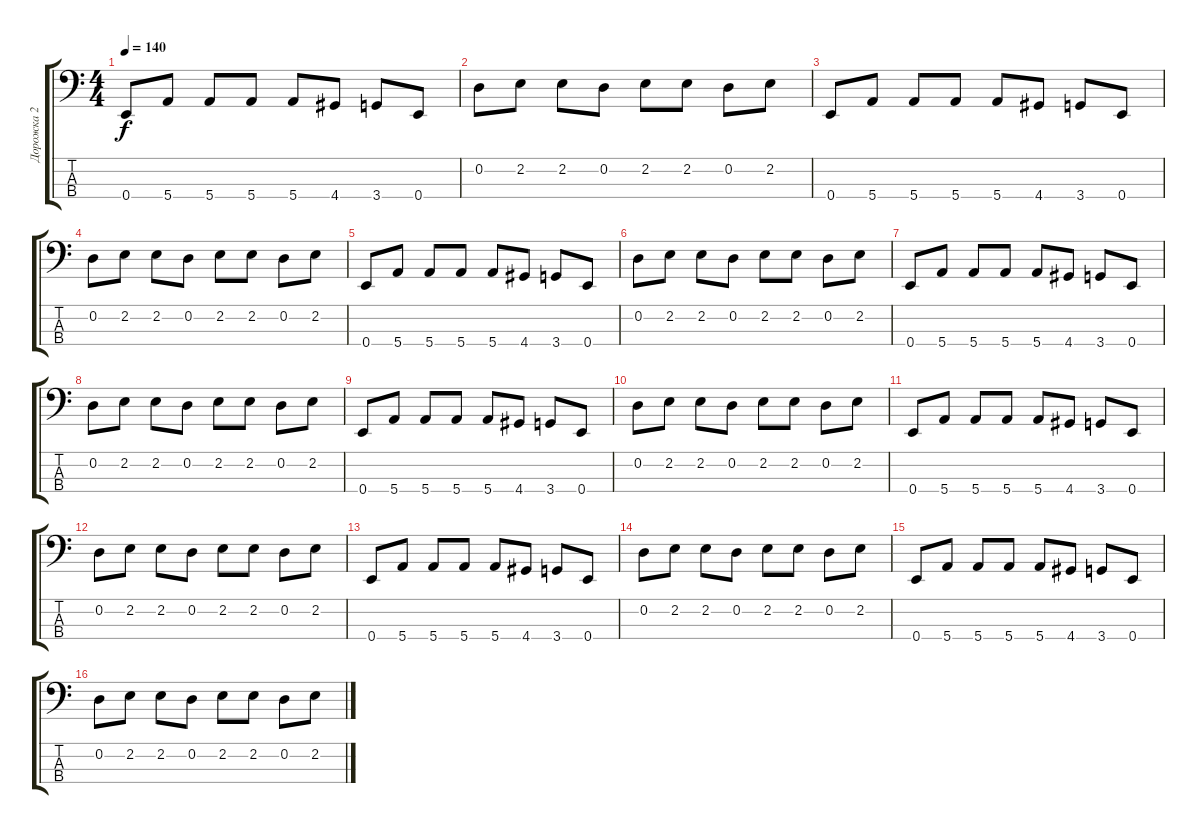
\track ("Дорожка 2" "Дорожка 2") {instrument slapbass2}
\staff {score tabs}
\tuning (G2 D2 A1 E1) {hide}
\ts (4 4)
\tempo 140
\clef f4
\ks c
0.4.8{dy f} 5.4.8 5.4.8 5.4.8 5.4.8 4.4.8 3.4.8 0.4.8 |
0.2.8 2.2.8 2.2.8 0.2.8 2.2.8 2.2.8 0.2.8 2.2.8 |
0.4.8 5.4.8 5.4.8 5.4.8 5.4.8 4.4.8 3.4.8 0.4.8 |
0.2.8 2.2.8 2.2.8 0.2.8 2.2.8 2.2.8 0.2.8 2.2.8 |
0.4.8 5.4.8 5.4.8 5.4.8 5.4.8 4.4.8 3.4.8 0.4.8 |
0.2.8 2.2.8 2.2.8 0.2.8 2.2.8 2.2.8 0.2.8 2.2.8 |
0.4.8 5.4.8 5.4.8 5.4.8 5.4.8 4.4.8 3.4.8 0.4.8 |
0.2.8 2.2.8 2.2.8 0.2.8 2.2.8 2.2.8 0.2.8 2.2.8 |
0.4.8 5.4.8 5.4.8 5.4.8 5.4.8 4.4.8 3.4.8 0.4.8 |
0.2.8 2.2.8 2.2.8 0.2.8 2.2.8 2.2.8 0.2.8 2.2.8 |
0.4.8 5.4.8 5.4.8 5.4.8 5.4.8 4.4.8 3.4.8 0.4.8 |
0.2.8 2.2.8 2.2.8 0.2.8 2.2.8 2.2.8 0.2.8 2.2.8 |
0.4.8 5.4.8 5.4.8 5.4.8 5.4.8 4.4.8 3.4.8 0.4.8 |
0.2.8 2.2.8 2.2.8 0.2.8 2.2.8 2.2.8 0.2.8 2.2.8 |
0.4.8 5.4.8 5.4.8 5.4.8 5.4.8 4.4.8 3.4.8 0.4.8 |
0.2.8 2.2.8 2.2.8 0.2.8 2.2.8 2.2.8 0.2.8 2.2.8
